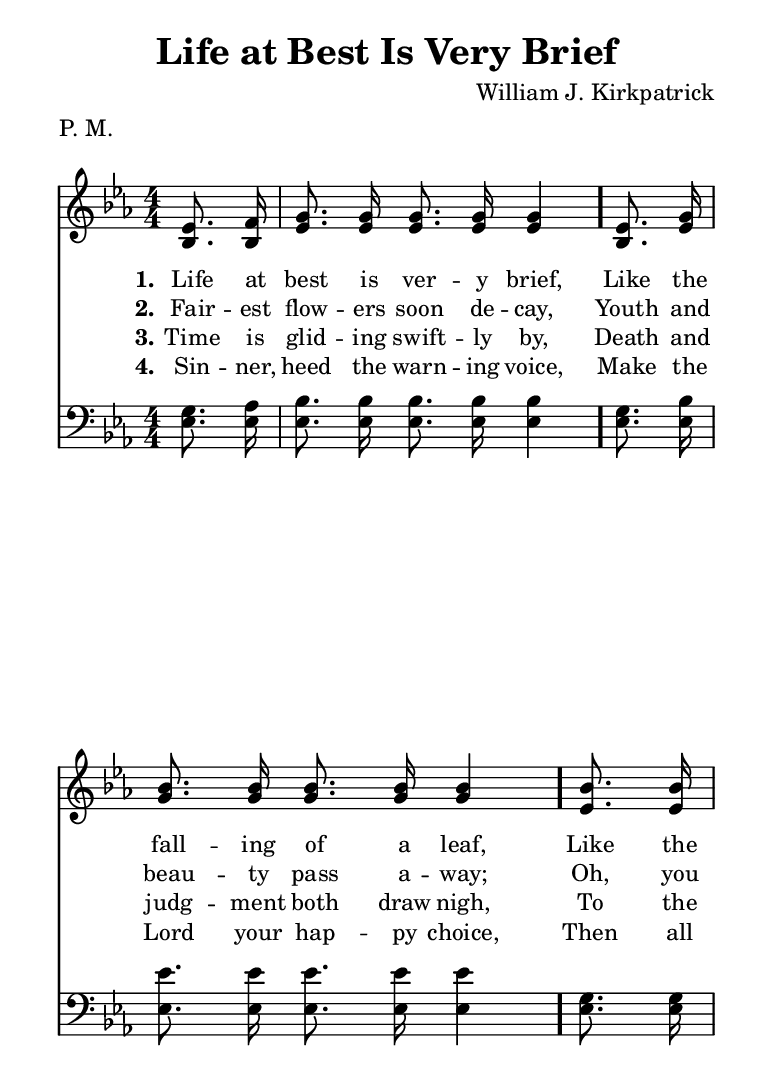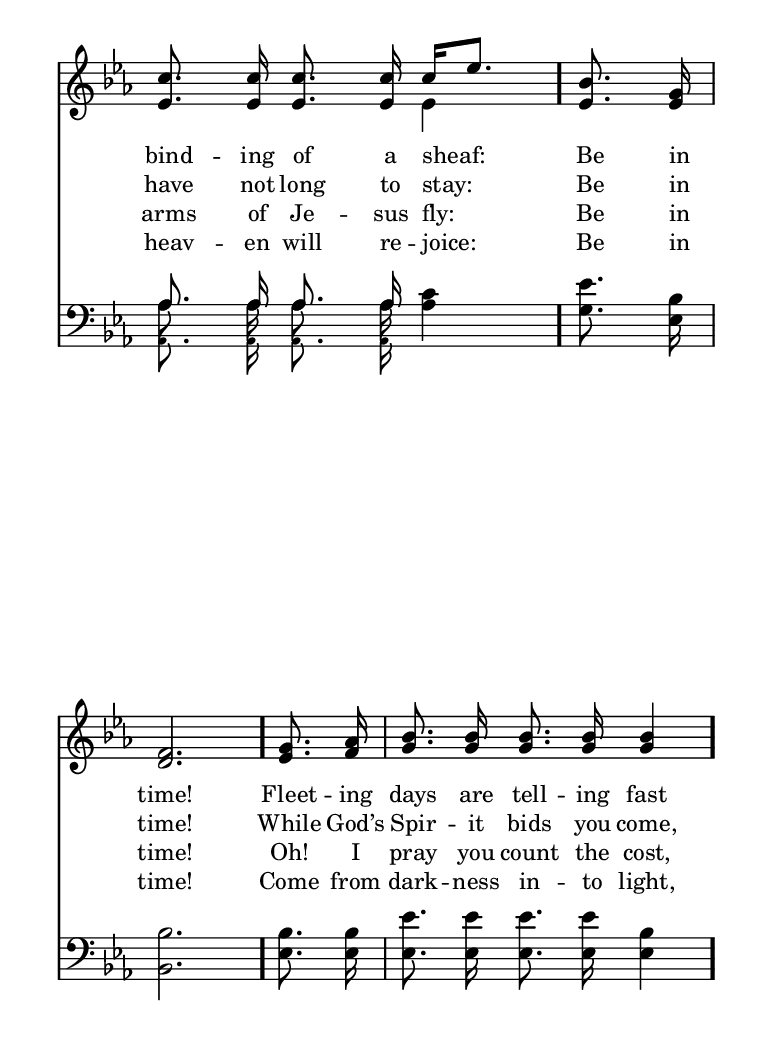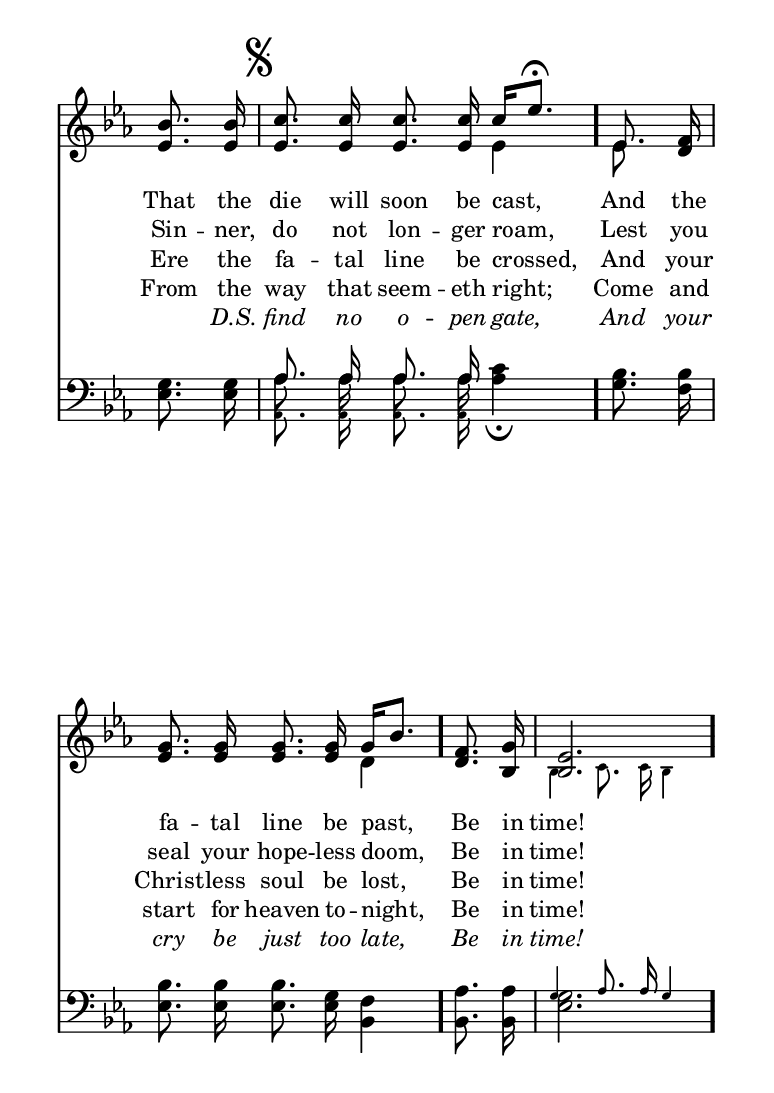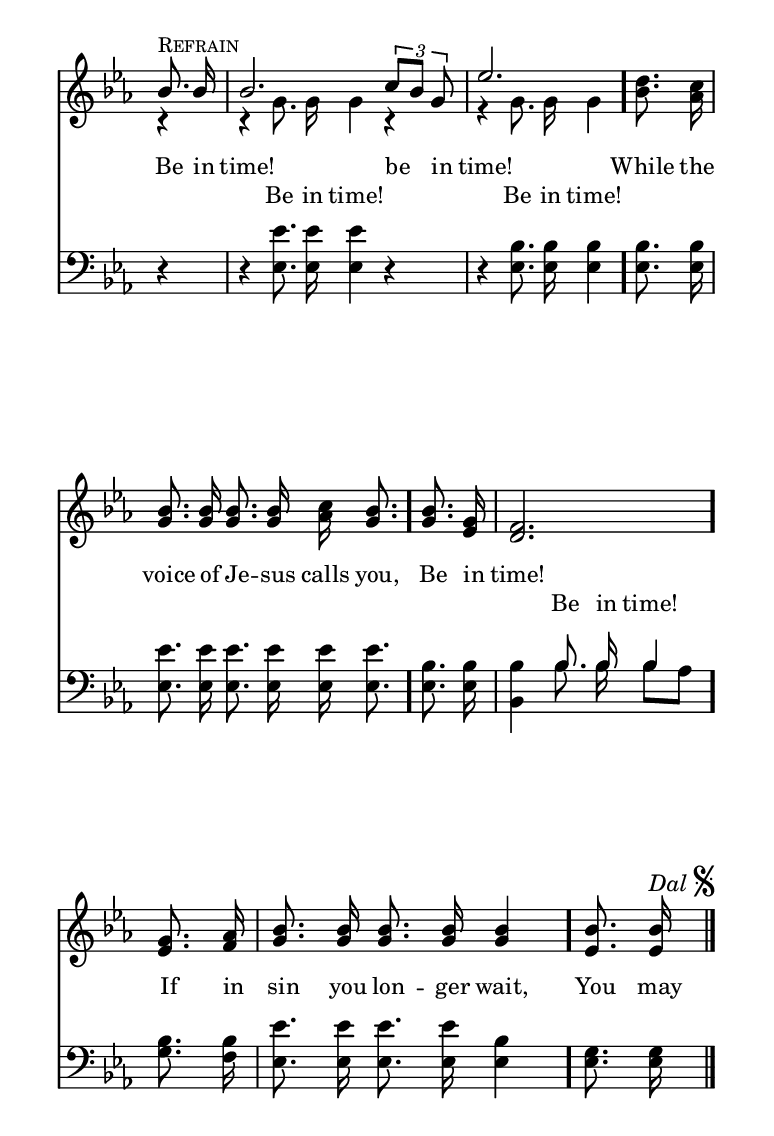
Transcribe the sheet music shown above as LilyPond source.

\include "common/global.ily"
\paper {
  \include "common/paper.ily"
  ragged-last-bottom = ##t
  systems-per-page = #(cond (is-eogsized 4) (#t #f))
  page-count = #(cond (is-eogsized 2) (#t #f))
  system-count = #(cond (is-eogsized 6) (#t #f))
}

\header{
  %gospel
  hymnnumber = "102"
  title = "Life at Best Is Very Brief"
  tunename = ""
  meter = "P. M."
  poet = ""
  composer = "William J. Kirkpatrick"
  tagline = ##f
}

% for fermata in MIDI
ta = { \tempo 4=80 }
tb = { \tempo 4=40 }
marksegno = { \mark \markup { \musicglyph #"scripts.segno" } }

patternAAds = { c8. c16 c8. c16 c4 }
patternAA = { \ta c8. c16 | \patternAAds }
patternABds = { \ta c8. c16 c8. c16 c16[ c8.] }
patternAB = { \ta c8. c16 \patternABds }
patternACds = { c8. c16 c8. c16 \tb c4 \ta }
patternAC = { \ta c8. c16 | \patternACds }

patternBA = { \ta c8. c16 | c2. }

patternCA = { \ta c8. c16 | c8. c16 c8. c16 c16 c8. }

lyricsInvis = { \override LyricText.stencil = ##f \override LyricHyphen.stencil = ##f }
lyricsVis = { \revert LyricText.stencil \revert LyricHyphen.stencil }

global = {
  \include "common/overrides.ily"
  \override Staff.TimeSignature.style = #'numbered
  \time 4/4
  \override Score.MetronomeMark.transparent = ##t % hide all fermata changes too
  \ta
  \key ees \major
  \partial 4
  \autoBeamOff
}

notesSoprano = {
\global
\relative c' {

  \changePitch \patternAA { ees f | g g g g g }
  \changePitch \patternAA { ees g | bes bes bes bes bes }
  \changePitch \patternAB { bes bes | c c c c c ees }
  \changePitch \patternBA { bes g | f }

  \changePitch \patternAA { g aes | bes bes bes bes bes}
  \changePitch \patternAB { bes bes | c c c c c ees \fermata }
  \changePitch \patternAB { ees, f | g g g g g bes }
  \changePitch \patternBA { f g | ees }

  << s^\markup { \small \caps "Refrain" }
  { \stemUp bes'8. bes16 | bes2. \tuplet 3/2 { c8[ bes] g } | ees'2. } >>
  \changePitch \patternCA { d c | bes bes bes bes c bes }
  bes8. g16 | f2.
  \changePitch \patternAA { g aes | bes bes bes bes bes }
  bes8. bes16^\markup { \italic { Dal } \raise #1 \musicglyph #"scripts.segno" }

  \bar "|."

}
}

notesSopranoDS = {
\relative c'' {
  \changePitch \patternABds { c c c c c ees \fermata }
  \changePitch \patternAB { ees, f | g g g g g bes }
  \changePitch \patternBA { f g | ees }
}
}

notesAlto = {
\global
\relative e' {

  \changePitch \patternAA { bes bes | ees ees ees ees ees }
  \changePitch \patternAA { bes ees | g g g g g }
  \changePitch \patternAA { ees ees | ees ees ees ees ees }
  \changePitch \patternBA { ees ees | d }

  \changePitch \patternAA { ees f | g g g g g }
  \changePitch \patternAA { ees ees | ees ees ees ees ees }
  \changePitch \patternAA { ees d | ees ees ees ees d }
  \changePitch \patternBA { d bes | bes }

  r4 | r4 g'8. g16 g4 r4 | r4 g8. g16 g4
  \changePitch \patternCA { bes aes | g g g g aes g }
  g8. ees16 | d2.
  \changePitch \patternAA { ees f | g g g g g }
  ees8. ees16

}
}

restsAlto = {

  \repeat unfold 32 \skip 4
  r4 | r4
  \skip 4 \skip 4
  r4 | r4

}

notesAltoDS = {
\relative e' {
  \changePitch \patternAAds { ees ees ees ees ees }
  \changePitch \patternAA { ees d | ees ees ees ees d }
  \changePitch \patternBA { d bes | bes }
}
}

notesAltoSecond = {
\autoBeamOff
\relative e' {
\override NoteHead.font-size = #-4 {
\repeat unfold 29 \skip 4
bes4 c8. c16 bes4
}
}
}

notesTenor = {
\global
\relative a {

  \changePitch \patternAA { g aes | bes bes bes bes bes }
  \changePitch \patternAA { g bes | ees ees ees ees ees }
  \changePitch \patternAA { g, g | aes aes aes aes c }
  \changePitch \patternBA { ees bes | bes }

  \changePitch \patternAA { bes bes | ees ees ees ees bes }
  \changePitch \patternAA { g g | aes aes aes aes c }
  \changePitch \patternAA { bes bes | bes bes bes g f }
  \changePitch \patternBA { aes aes | g }

  r4 | r4 ees'8. ees16 ees4 r4 | r4 bes8. bes16 bes4
  \changePitch \patternCA { bes bes | ees ees ees ees ees ees }
  bes8. bes16 | bes4 bes8. bes16 bes4
  \changePitch \patternAA { bes bes | ees ees ees ees bes }
  g8. g16

}
}

notesTenorDS = {
\relative a {
  \changePitch \patternAAds { aes aes aes aes c }
  \changePitch \patternAA { bes bes | bes bes bes g f }
  \changePitch \patternBA { aes aes | g }
}
}

notesTenorSecond = {
\autoBeamOff
\relative a {
\override NoteHead.font-size = #-4 {
\repeat unfold 29 \skip 4
g4 aes8. aes16 g4
}
}
}

notesBass = {
\global
\relative f {

  \changePitch \patternAA { ees ees | ees ees ees ees ees }
  \changePitch \patternAA { ees ees | ees ees ees ees ees }
  \changePitch \patternAA { ees ees | aes aes aes aes aes }
  \changePitch \patternBA { g ees | bes }

  \changePitch \patternAA { ees ees | ees ees ees ees ees }
  \changePitch \patternAC { ees ees | aes aes aes aes aes_\fermata }
  \changePitch \patternAA { g f | ees ees ees ees bes }
  \changePitch \patternBA { bes bes | ees }

  r4 | r4 ees8. ees16 ees4 r4 | r4 ees8. ees16 ees4
  \changePitch \patternCA { ees ees | ees ees ees ees ees ees }
  ees8. ees16 | bes4 bes'8. bes16 bes8[ aes8]
  \changePitch \patternAA { g f | ees ees ees ees ees }
  ees8. ees16

}
}

notesBassDS = {
\relative f {
  \changePitch \patternACds { aes aes aes aes aes }
  \changePitch \patternAA { g f | ees ees ees ees bes }
  \changePitch \patternBA { bes bes | ees }
}
}

notesBassSecond = {
\autoBeamOff
\relative f, {
\override NoteHead.font-size = #-4 {
\repeat unfold 9 \skip 4
aes8. aes16 aes8. aes16
\repeat unfold 10 \skip 4
aes8. aes16 aes8. aes16
}
}
}

Refrain = \lyricmode {

%{HIDE>%} Be in time! be in time! \bar "." %{<HIDE%}
%LYRICS Be in time ... be in time ... \bar "."
While the voice of Je -- sus calls you, \bar "."
Be in time! \bar "."
If in sin you lon -- ger wait, \bar "."
You may %LYRICS find no open gate, % \bar "."
%LYRICS And your cry be just too late,
%LYRICS Be in time!

}

underWords = \lyricmode {

{ \repeat unfold 48 { \skip 4 } }
Be in time! Be in time!
{ \repeat unfold 11 { \skip 4 } }
Be in time!

}

segnoWords = \lyricmode {

{ \repeat unfold 32 { \skip 4 } }
\override LyricText #'font-shape = #'italic
D.S. find no o -- pen gate,
And your cry be just too late,
Be in time!

}

wordsA = \lyricmode {
\set stanza = "1."

Life at best is ver -- y brief, \bar "."
Like the fall -- ing of a leaf, \bar "."
Like the bind -- ing of a sheaf: \bar "."
Be in time! \bar "."
Fleet -- ing days are tell -- ing fast \bar "."
That the %{HIDE>%} \marksegno %{<HIDE%} die will soon be cast, \bar "."
And the fa -- tal line be past, \bar "."
Be in time! \bar "." \break % for both eogsized and letter, work around lyrics issues XXX review

}

wordsB = \lyricmode {
\set stanza = "2."

Fair -- est flow -- ers soon de -- cay,
Youth and beau -- ty pass a -- way;
Oh, you have not long to stay:
Be in time!
While God’s Spir -- it bids you come,
Sin -- ner, do not lon -- ger roam,
Lest you seal your hope -- less doom,
Be in time!

\Refrain

}

wordsC = \lyricmode {
\set stanza = "3."

Time is glid -- ing swift -- ly by,
Death and judg -- ment both draw nigh,
To the arms of Je -- sus fly:
Be in time!
Oh! I pray you count the cost,
Ere the fa -- tal line be crossed,
And your Christ -- less soul be lost,
Be in time!

}

wordsD = \lyricmode {
\set stanza = "4."

Sin -- ner, heed the warn -- ing voice,
Make the Lord your hap -- py choice,
Then all heav -- en will re -- joice:
Be in time!
Come from dark -- ness in -- to light,
From the way that seem -- eth right;
Come and start for heaven to -- night,
Be in time!

}

music = \context ChoirStaff <<
    \context Staff = upper <<
      \set Staff.autoBeaming = ##f
      \set ChoirStaff.systemStartDelimiter = #'SystemStartBar
      \set ChoirStaff.printPartCombineTexts = ##f
      \partcombine #'(2 . 11) \notesSoprano \notesAlto
      \context NullVoice = sopranos { \voiceOne << \notesSoprano >> }
      \context Voice = altosRests { \voiceTwo << \restsAlto >> }
      \context Voice = altosSecond { \voiceFour << \notesAltoSecond >> }
      \context Lyrics = one   \lyricsto sopranos \wordsA
      \context Lyrics = two   \lyricsto sopranos \wordsB
      \context Lyrics = three \lyricsto sopranos \wordsC
      \context Lyrics = four  \lyricsto sopranos \wordsD
    >>
    \new Lyrics \with { alignAboveContext = men } \lyricsto sopranos \segnoWords
    \context Staff = men <<
      \set Staff.autoBeaming = ##f
      \clef bass
      \set ChoirStaff.printPartCombineTexts = ##f
      \partcombine #'(2 . 11) \notesTenor \notesBass
      \context NullVoice = tenors { \voiceOne << \notesTenor >> }
      \context Voice = tenorsSecond { \voiceOne << \notesTenorSecond >> }
      \context Voice = bassesSecond { \voiceTwo << \notesBassSecond >> }
    >>
    \new Lyrics \with { alignAboveContext = men } \lyricsto tenors \underWords
  >>

musicDS = \context ChoirStaff <<
    \context Staff = upper <<
      \set Staff.autoBeaming = ##f
      \set ChoirStaff.systemStartDelimiter = #'SystemStartBar
      \context Voice  = sopranos { \voiceOne { \notesSoprano \notesSopranoDS } }
      \context Voice  = altos { \voiceTwo { \notesAlto \notesAltoDS } }
      \context Voice  = altosSecond { \voiceFour << \notesAltoSecond >> }
    >>
    \context Staff = men <<
      \set Staff.autoBeaming = ##f
      \clef bass
      \context Voice  = tenors { \voiceOne { \notesTenor \notesTenorDS } }
      \context Voice  = tenorsSecond { \voiceThree << \notesTenorSecond >> }
      \context Voice  = basses { \voiceTwo { \notesBass \notesBassDS } }
      \context Voice  = bassesSecond { \voiceFour << \notesBassSecond >> }
    >>
  >>

\score {
  \music
  \layout {
    \include "common/layout.ily"
  }
}

\score {
  \musicDS
  \midi{
    \include "common/midi.ily"
  }
}

\version "2.19.49"  % necessary for upgrading to future LilyPond versions.

% vi:set et ts=2 sw=2 ai nocindent syntax=lilypond:
